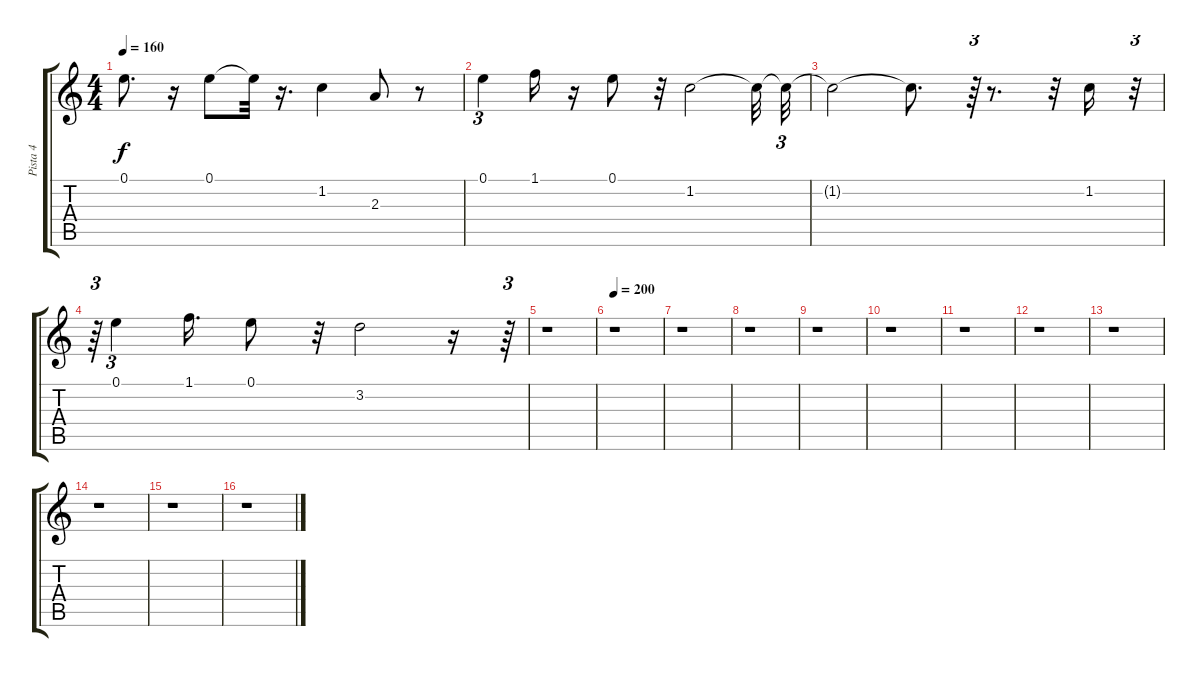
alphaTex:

\track ("Pista 4" "Pista 4") {instrument electricguitarjazz}
\staff {score tabs}
\tuning (E4 B3 G3 D3 A2 E2) {hide}
\ts (4 4)
\tempo 160
\clef g2
\ks c
0.1.8{d dy f} r.16 0.1.8 0.1{t}.32 r.16{d} 1.2.4 2.3.8 r.8 |
0.1.4{tu (3 2)} 1.1.16 r.16 0.1.8 r.32 1.2.2 1.2{t}.32 1.2{t}.32{tu (3 2)} |
1.2{t}.2 1.2{t}.8{d} r.64{tu (3 2)} r.8{d} r.32 1.2.16 r.32{tu (3 2)} |
r.64{tu (3 2)} 0.1.4{tu (3 2)} 1.1.16{d} 0.1.8 r.32 3.2.2 r.16 r.64{tu (3 2)} |
r.1 |
\tempo 200
r.1 |
r.1 |
r.1 |
r.1 |
r.1 |
r.1 |
r.1 |
r.1 |
r.1 |
r.1 |
r.1
